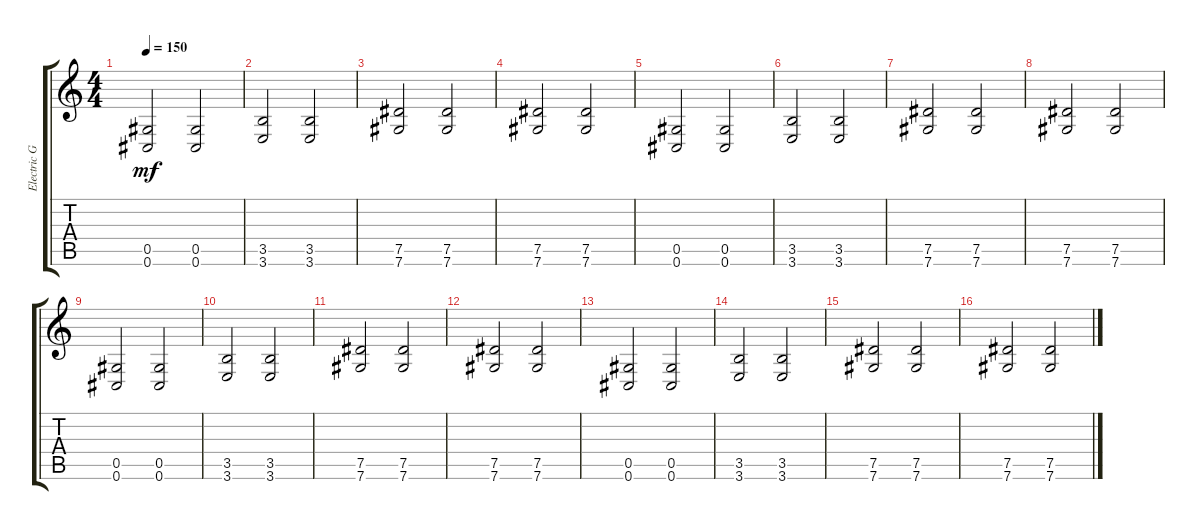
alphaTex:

\track ("Electric Guitar" "Electric G") {instrument distortionguitar}
\staff {score tabs}
\tuning (Eb4 Bb3 Gb3 Db3 Ab2 Db2) {hide}
\ts (4 4)
\tempo 150
\clef g2
\ks c
(0.5 0.6).2{dy mf} (0.5 0.6).2 |
(3.5 3.6).2 (3.5 3.6).2 |
(7.5 7.6).2 (7.5 7.6).2 |
(7.5 7.6).2 (7.5 7.6).2 |
(0.5 0.6).2 (0.5 0.6).2 |
(3.5 3.6).2 (3.5 3.6).2 |
(7.5 7.6).2 (7.5 7.6).2 |
(7.5 7.6).2 (7.5 7.6).2 |
(0.5 0.6).2 (0.5 0.6).2 |
(3.5 3.6).2 (3.5 3.6).2 |
(7.5 7.6).2 (7.5 7.6).2 |
(7.5 7.6).2 (7.5 7.6).2 |
(0.5 0.6).2 (0.5 0.6).2 |
(3.5 3.6).2 (3.5 3.6).2 |
(7.5 7.6).2 (7.5 7.6).2 |
(7.5 7.6).2 (7.5 7.6).2
